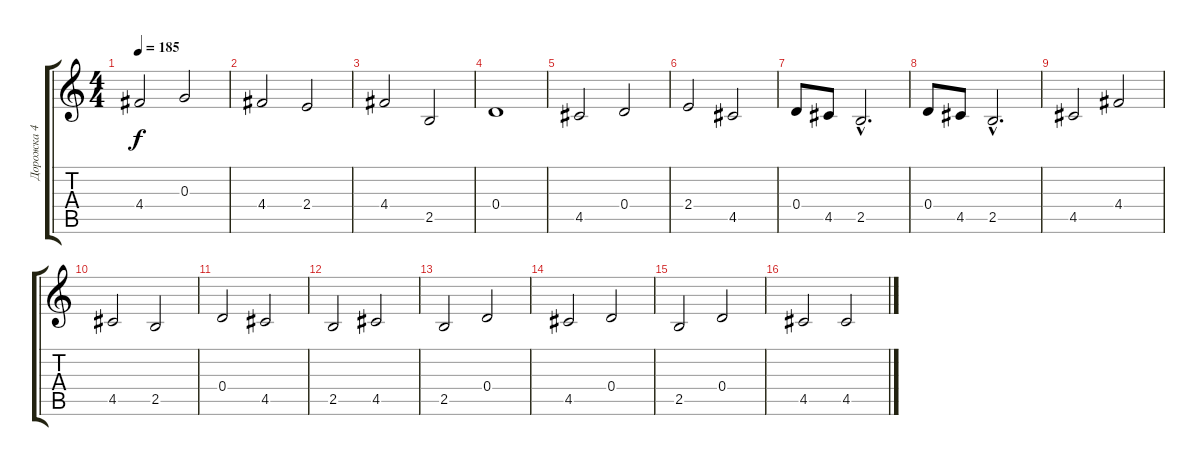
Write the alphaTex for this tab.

\track ("Дорожка 4" "Дорожка 4") {instrument distortionguitar}
\staff {score tabs}
\tuning (E4 B3 G3 D3 A2 E2) {hide}
\ts (4 4)
\tempo 185
\clef g2
\ks c
4.4.2{dy f} 0.3.2 |
4.4.2 2.4.2 |
4.4.2 2.5.2 |
0.4.1 |
4.5.2 0.4.2 |
2.4.2 4.5.2 |
0.4.8 4.5.8 2.5{hac}.2{d} |
0.4.8 4.5.8 2.5{hac}.2{d} |
4.5.2 4.4.2 |
4.5.2 2.5.2 |
0.4.2 4.5.2 |
2.5.2 4.5.2 |
2.5.2 0.4.2 |
4.5.2 0.4.2 |
2.5.2 0.4.2 |
4.5.2 4.5.2
